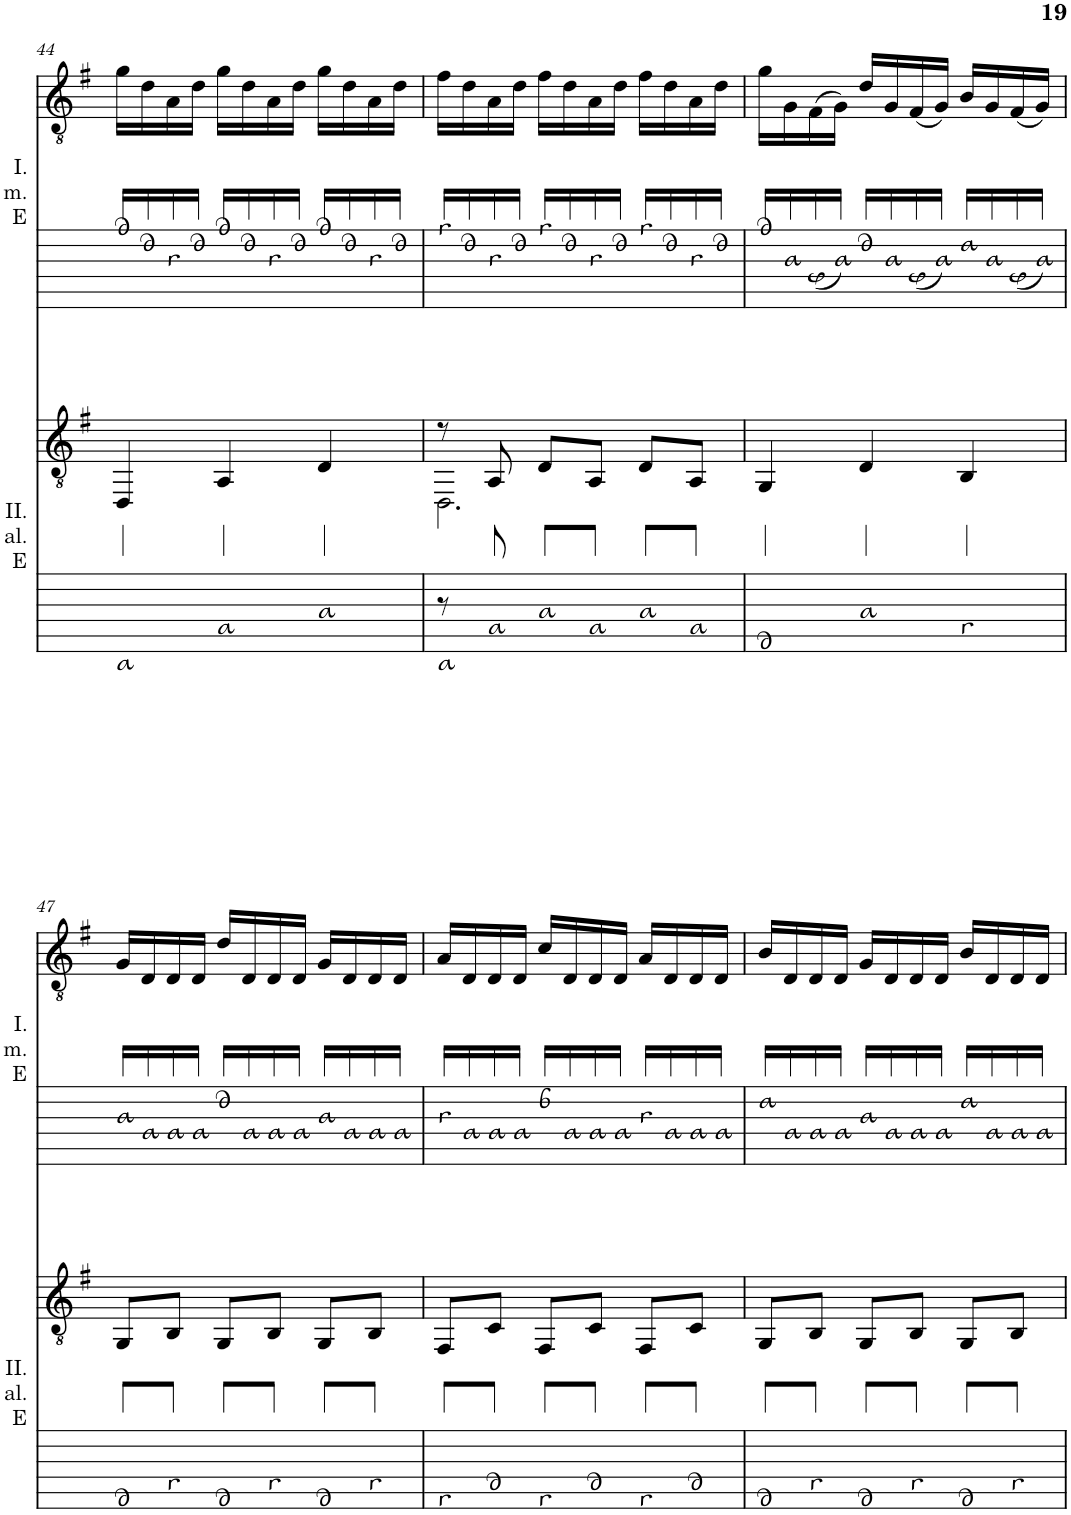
**kern	**kern	**kern	**kern
*part2	*part2	*part1	*part1
*staff4	*staff3	*staff2	*staff1
*I"II. arch lute in E	*	*I"I. man dora in E	*
*I'II. al. E	*	*I'I. m. E	*
!!LO:PB:g=z
*	*clefGv2	*	*clefGv2
*k[f#]	*k[f#]	*k[f#]	*k[f#]
*M3/4	*M3/4	*M3/4	*M3/4
=44	=44	=44	=44
4DD/	4DD/	16g/LL	16g\LL
.	.	16d/	16d\
.	.	16A/	16A\
.	.	16d/JJ	16d\JJ
4AA/	4AA/	16g/LL	16g\LL
.	.	16d/	16d\
.	.	16A/	16A\
.	.	16d/JJ	16d\JJ
4D/	4D/	16g/LL	16g\LL
.	.	16d/	16d\
.	.	16A/	16A\
.	.	16d/JJ	16d\JJ
=45	=45	=45	=45
*^	*^	*	*
8r	2.DD	8r	2.DD\	16f#/LL	16f#\LL
.	.	.	.	16d/	16d\
8AA/	.	8AA/	.	16A/	16A\
.	.	.	.	16d/JJ	16d\JJ
8D/L	.	8D/L	.	16f#/LL	16f#\LL
.	.	.	.	16d/	16d\
8AA/J	.	8AA/J	.	16A/	16A\
.	.	.	.	16d/JJ	16d\JJ
8D/L	.	8D/L	.	16f#/LL	16f#\LL
.	.	.	.	16d/	16d\
8AA/J	.	8AA/J	.	16A/	16A\
.	.	.	.	16d/JJ	16d\JJ
*v	*v	*	*	*	*
*	*v	*v	*	*
=46	=46	=46	=46
4GG/	4GG/	16g/LL	16g\LL
.	.	16G/	16G\
.	.	16F#/	(16F#\
.	.	16G/JJ	16G\JJ)
4D/	4D/	16d/LL	16d/LL
.	.	16G/	16G/
.	.	16F#/	(16F#/
.	.	16G/JJ	16G/JJ)
4BB/	4BB/	16B/LL	16B/LL
.	.	16G/	16G/
.	.	16F#/	(16F#/
.	.	16G/JJ	16G/JJ)
!!LO:LB:g=z
=47	=47	=47	=47
8GG/L	8GG/L	16G/LL	16G/LL
.	.	16D/	16D/
8BB/J	8BB/J	16D/	16D/
.	.	16D/JJ	16D/JJ
8GG/L	8GG/L	16d/LL	16d/LL
.	.	16D/	16D/
8BB/J	8BB/J	16D/	16D/
.	.	16D/JJ	16D/JJ
8GG/L	8GG/L	16G/LL	16G/LL
.	.	16D/	16D/
8BB/J	8BB/J	16D/	16D/
.	.	16D/JJ	16D/JJ
=48	=48	=48	=48
8FF#/L	8FF#/L	16A/LL	16A/LL
.	.	16D/	16D/
8C/J	8C/J	16D/	16D/
.	.	16D/JJ	16D/JJ
8FF#/L	8FF#/L	16c/LL	16c/LL
.	.	16D/	16D/
8C/J	8C/J	16D/	16D/
.	.	16D/JJ	16D/JJ
8FF#/L	8FF#/L	16A/LL	16A/LL
.	.	16D/	16D/
8C/J	8C/J	16D/	16D/
.	.	16D/JJ	16D/JJ
=49	=49	=49	=49
8GG/L	8GG/L	16B/LL	16B/LL
.	.	16D/	16D/
8BB/J	8BB/J	16D/	16D/
.	.	16D/JJ	16D/JJ
8GG/L	8GG/L	16G/LL	16G/LL
.	.	16D/	16D/
8BB/J	8BB/J	16D/	16D/
.	.	16D/JJ	16D/JJ
8GG/L	8GG/L	16B/LL	16B/LL
.	.	16D/	16D/
8BB/J	8BB/J	16D/	16D/
.	.	16D/JJ	16D/JJ
=	=	=	=
*-	*-	*-	*-
